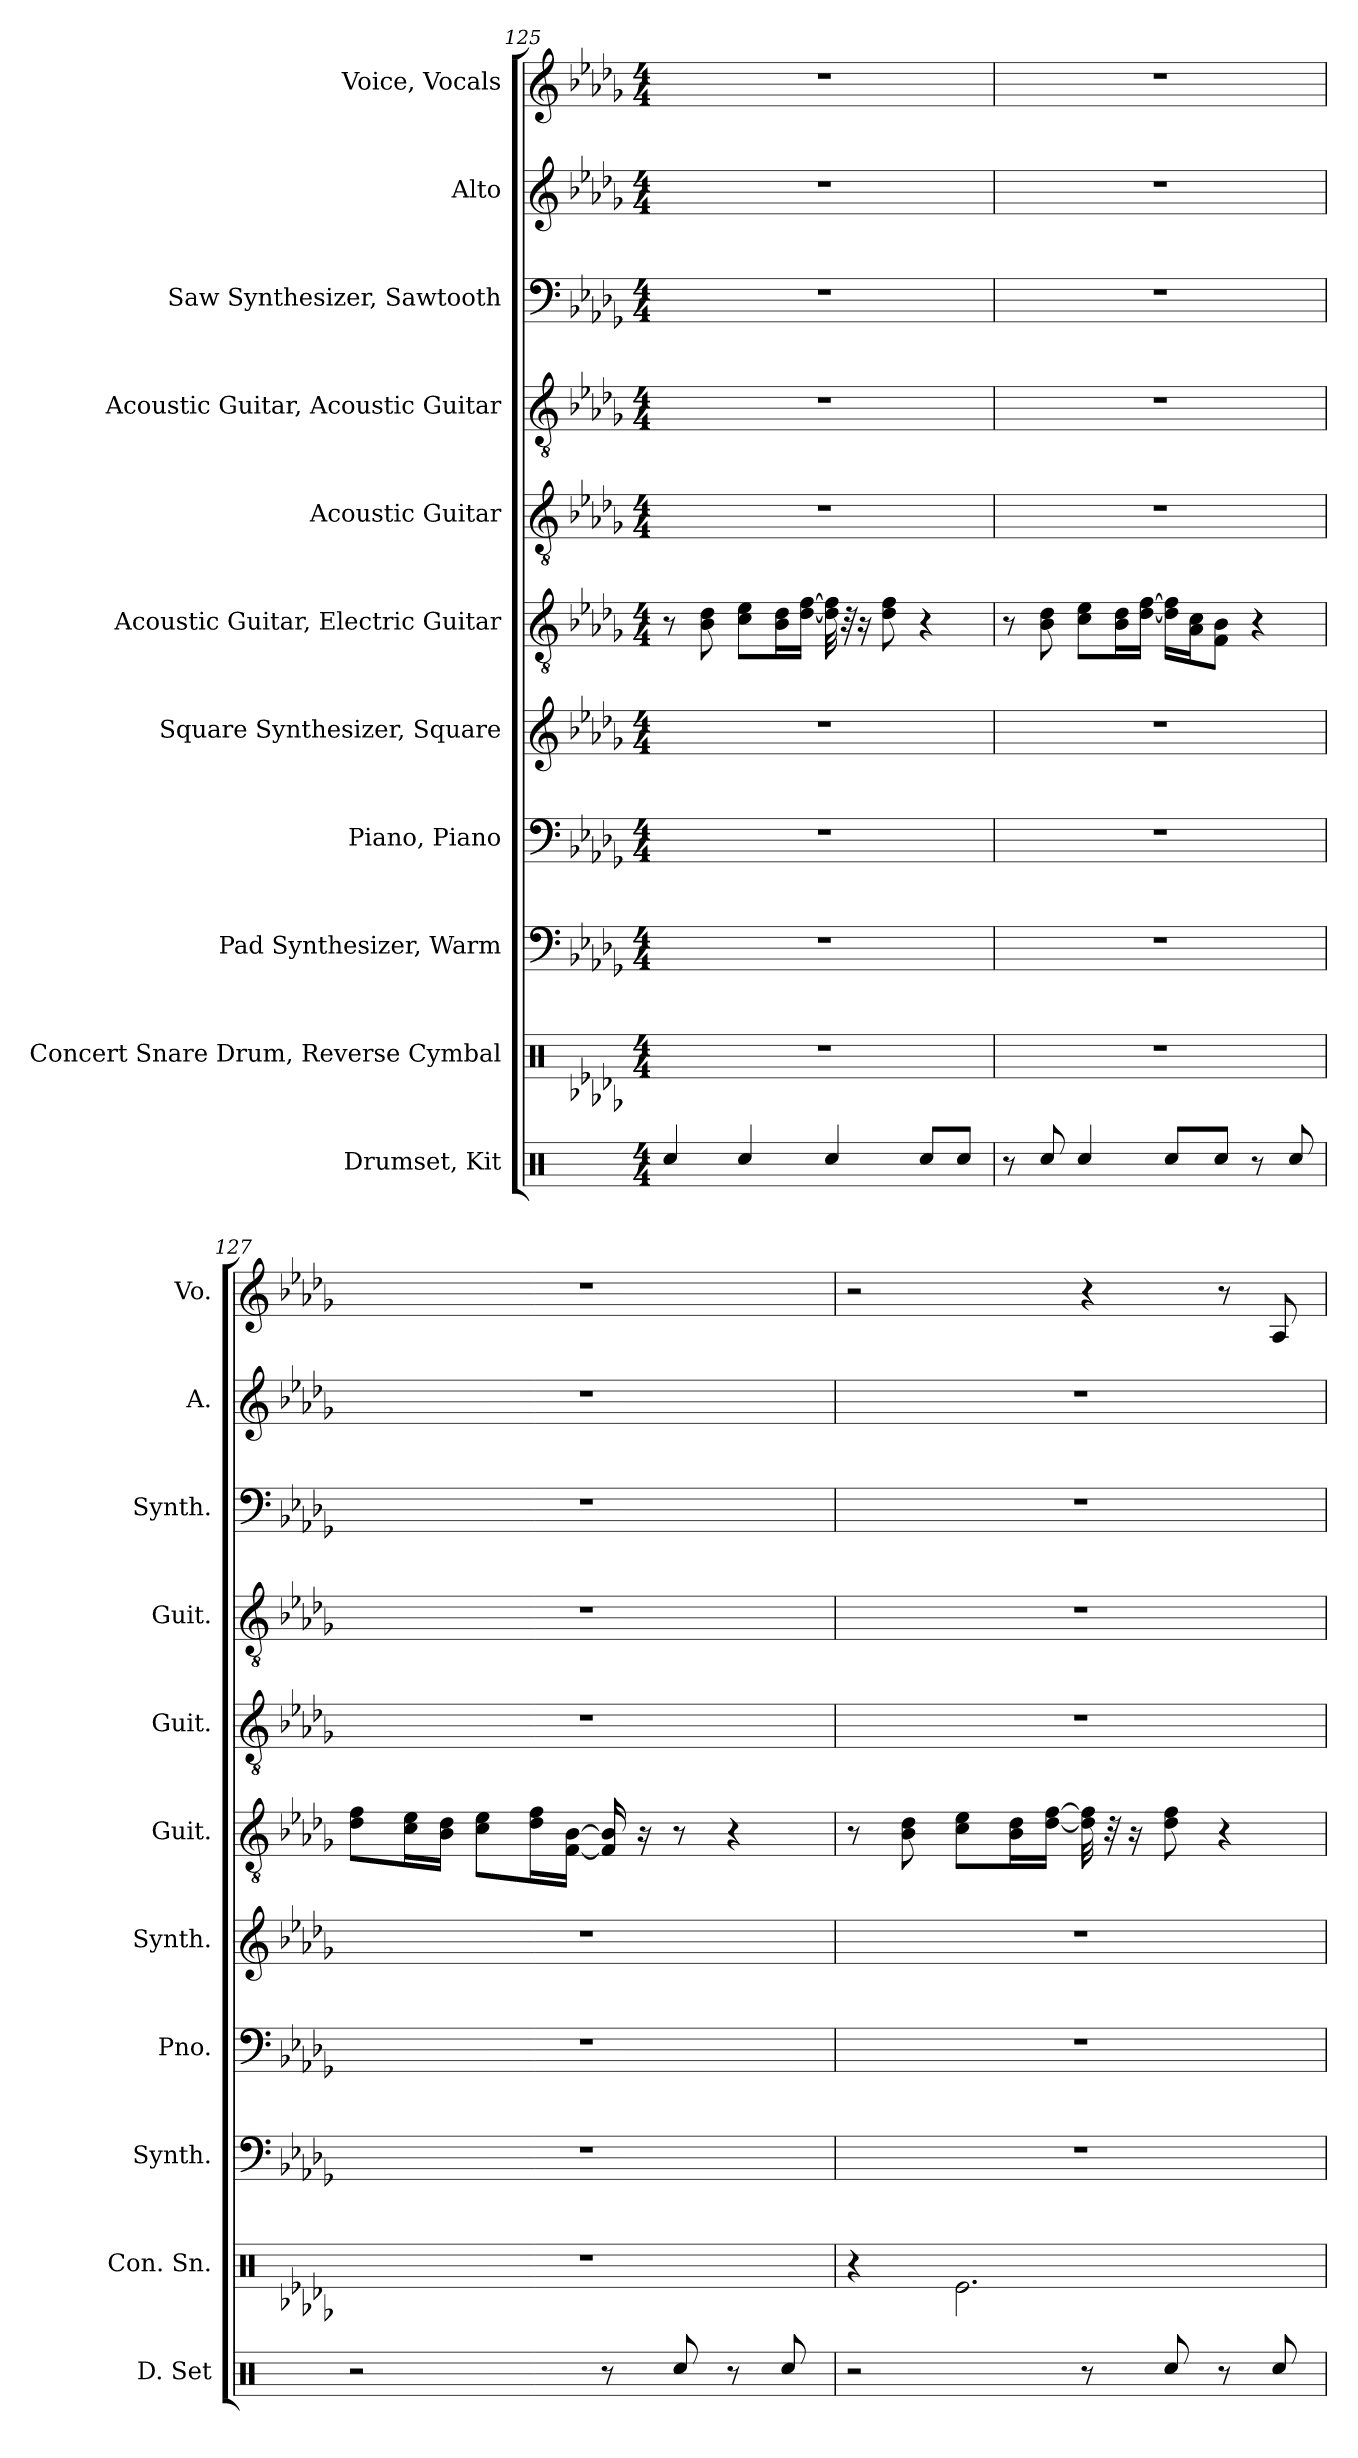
**kern	**kern	**kern	**kern	**kern	**kern	**kern	**kern	**kern	**kern	**kern
*part11	*part10	*part9	*part8	*part7	*part6	*part5	*part4	*part3	*part2	*part1
*staff11	*staff10	*staff9	*staff8	*staff7	*staff6	*staff5	*staff4	*staff3	*staff2	*staff1
*I"Drumset, Kit	*I"Concert Snare Drum, Reverse Cymbal	*I"Pad Synthesizer, Warm	*I"Piano, Piano	*I"Square Synthesizer, Square	*I"Acoustic Guitar, Electric Guitar	*I"Acoustic Guitar	*I"Acoustic Guitar, Acoustic Guitar	*I"Saw Synthesizer, Sawtooth	*I"Alto	*I"Voice, Vocals
*I'D. Set	*I'Con. Sn.	*I'Synth.	*I'Pno.	*I'Synth.	*I'Guit.	*I'Guit.	*I'Guit.	*I'Synth.	*I'A.	*I'Vo.
*clefX	*clefX	*clefF4	*clefF4	*clefG2	*clefGv2	*clefGv2	*clefGv2	*clefF4	*clefG2	*clefG2
*k[]	*k[b-e-a-d-g-]	*k[b-e-a-d-g-]	*k[b-e-a-d-g-]	*k[b-e-a-d-g-]	*k[b-e-a-d-g-]	*k[b-e-a-d-g-]	*k[b-e-a-d-g-]	*k[b-e-a-d-g-]	*k[b-e-a-d-g-]	*k[b-e-a-d-g-]
*M4/4	*M4/4	*M4/4	*M4/4	*M4/4	*M4/4	*M4/4	*M4/4	*M4/4	*M4/4	*M4/4
=125	=125	=125	=125	=125	=125	=125	=125	=125	=125	=125
4Rcc/	1r	1r	1r	1r	8r	1r	1r	1r	1r	1r
.	.	.	.	.	8B-\ 8d-\	.	.	.	.	.
4Rcc/	.	.	.	.	8c\ 8e-\L	.	.	.	.	.
.	.	.	.	.	16B-\ 16d-\L	.	.	.	.	.
.	.	.	.	.	[16d-\ [16f\JJ	.	.	.	.	.
4Rcc/	.	.	.	.	32d-\] 32f\]	.	.	.	.	.
.	.	.	.	.	32r	.	.	.	.	.
.	.	.	.	.	16r	.	.	.	.	.
.	.	.	.	.	8d-\ 8f\	.	.	.	.	.
8Rcc/L	.	.	.	.	4r	.	.	.	.	.
8Rcc/J	.	.	.	.	.	.	.	.	.	.
=126	=126	=126	=126	=126	=126	=126	=126	=126	=126	=126
8r	1r	1r	1r	1r	8r	1r	1r	1r	1r	1r
8Rcc/	.	.	.	.	8B-\ 8d-\	.	.	.	.	.
4Rcc/	.	.	.	.	8c\ 8e-\L	.	.	.	.	.
.	.	.	.	.	16B-\ 16d-\L	.	.	.	.	.
.	.	.	.	.	[16d-\ [16f\JJ	.	.	.	.	.
8Rcc/L	.	.	.	.	16d-\] 16f\]LL	.	.	.	.	.
.	.	.	.	.	16A-\ 16c\J	.	.	.	.	.
8Rcc/J	.	.	.	.	8F\ 8B-\J	.	.	.	.	.
8r	.	.	.	.	4r	.	.	.	.	.
8Rcc/	.	.	.	.	.	.	.	.	.	.
!!LO:PB:g=z
=127	=127	=127	=127	=127	=127	=127	=127	=127	=127	=127
2r	1r	1r	1r	1r	8d-\ 8f\L	1r	1r	1r	1r	1r
.	.	.	.	.	16c\ 16e-\L	.	.	.	.	.
.	.	.	.	.	16B-\ 16d-\JJ	.	.	.	.	.
.	.	.	.	.	8c\ 8e-\L	.	.	.	.	.
.	.	.	.	.	16d-\ 16f\L	.	.	.	.	.
.	.	.	.	.	[16F\ [16B-\JJ	.	.	.	.	.
8r	.	.	.	.	16F/] 16B-/]	.	.	.	.	.
.	.	.	.	.	16r	.	.	.	.	.
8Rcc/	.	.	.	.	8r	.	.	.	.	.
8r	.	.	.	.	4r	.	.	.	.	.
8Rcc/	.	.	.	.	.	.	.	.	.	.
=128	=128	=128	=128	=128	=128	=128	=128	=128	=128	=128
2r	4r	1r	1r	1r	8r	1r	1r	1r	1r	2r
.	.	.	.	.	8B-\ 8d-\	.	.	.	.	.
.	2.Re\	.	.	.	8c\ 8e-\L	.	.	.	.	.
.	.	.	.	.	16B-\ 16d-\L	.	.	.	.	.
.	.	.	.	.	[16d-\ [16f\JJ	.	.	.	.	.
8r	.	.	.	.	32d-\] 32f\]	.	.	.	.	4r
.	.	.	.	.	32r	.	.	.	.	.
.	.	.	.	.	16r	.	.	.	.	.
8Rcc/	.	.	.	.	8d-\ 8f\	.	.	.	.	.
8r	.	.	.	.	4r	.	.	.	.	8r
8Rcc/	.	.	.	.	.	.	.	.	.	8A-/
=	=	=	=	=	=	=	=	=	=	=
*-	*-	*-	*-	*-	*-	*-	*-	*-	*-	*-
